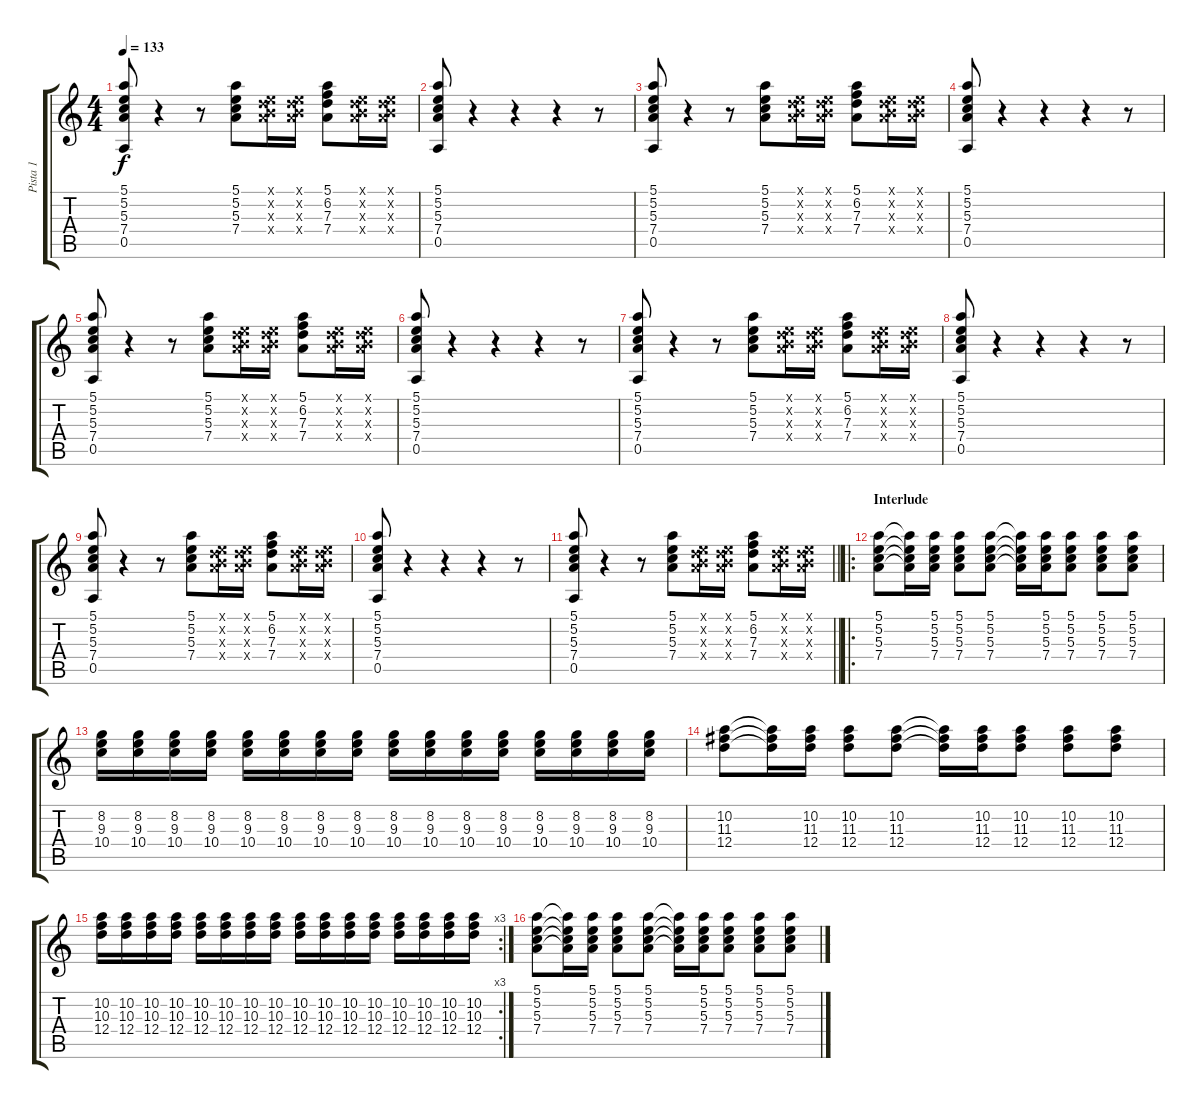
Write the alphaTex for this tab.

\track ("Pista 1" "Pista 1") {instrument overdrivenguitar}
\staff {score tabs}
\tuning (E4 B3 G3 D3 A2 E2) {hide}
\ts (4 4)
\tempo 133
\clef g2
\ks c
(5.1 5.2 5.3 7.4 0.5).8{dy f} r.4 r.8 (5.1 5.2 5.3 7.4).8 (0.1{x} 0.2{x} 7.3{x} 7.4{x}).16 (0.1{x} 0.2{x} 7.3{x} 7.4{x}).16 (5.1 6.2 7.3 7.4).8 (0.1{x} 0.2{x} 7.3{x} 7.4{x}).16 (0.1{x} 0.2{x} 7.3{x} 7.4{x}).16 |
(5.1 5.2 5.3 7.4 0.5).8 r.4 r.4 r.4 r.8 |
(5.1 5.2 5.3 7.4 0.5).8 r.4 r.8 (5.1 5.2 5.3 7.4).8 (0.1{x} 0.2{x} 7.3{x} 7.4{x}).16 (0.1{x} 0.2{x} 7.3{x} 7.4{x}).16 (5.1 6.2 7.3 7.4).8 (0.1{x} 0.2{x} 7.3{x} 7.4{x}).16 (0.1{x} 0.2{x} 7.3{x} 7.4{x}).16 |
(5.1 5.2 5.3 7.4 0.5).8 r.4 r.4 r.4 r.8 |
(5.1 5.2 5.3 7.4 0.5).8 r.4 r.8 (5.1 5.2 5.3 7.4).8 (0.1{x} 0.2{x} 7.3{x} 7.4{x}).16 (0.1{x} 0.2{x} 7.3{x} 7.4{x}).16 (5.1 6.2 7.3 7.4).8 (0.1{x} 0.2{x} 7.3{x} 7.4{x}).16 (0.1{x} 0.2{x} 7.3{x} 7.4{x}).16 |
(5.1 5.2 5.3 7.4 0.5).8 r.4 r.4 r.4 r.8 |
(5.1 5.2 5.3 7.4 0.5).8 r.4 r.8 (5.1 5.2 5.3 7.4).8 (0.1{x} 0.2{x} 7.3{x} 7.4{x}).16 (0.1{x} 0.2{x} 7.3{x} 7.4{x}).16 (5.1 6.2 7.3 7.4).8 (0.1{x} 0.2{x} 7.3{x} 7.4{x}).16 (0.1{x} 0.2{x} 7.3{x} 7.4{x}).16 |
(5.1 5.2 5.3 7.4 0.5).8 r.4 r.4 r.4 r.8 |
(5.1 5.2 5.3 7.4 0.5).8 r.4 r.8 (5.1 5.2 5.3 7.4).8 (0.1{x} 0.2{x} 7.3{x} 7.4{x}).16 (0.1{x} 0.2{x} 7.3{x} 7.4{x}).16 (5.1 6.2 7.3 7.4).8 (0.1{x} 0.2{x} 7.3{x} 7.4{x}).16 (0.1{x} 0.2{x} 7.3{x} 7.4{x}).16 |
(5.1 5.2 5.3 7.4 0.5).8 r.4 r.4 r.4 r.8 |
\barLineRight lightlight
(5.1 5.2 5.3 7.4 0.5).8 r.4 r.8 (5.1 5.2 5.3 7.4).8 (0.1{x} 0.2{x} 7.3{x} 7.4{x}).16 (0.1{x} 0.2{x} 7.3{x} 7.4{x}).16 (5.1 6.2 7.3 7.4).8 (0.1{x} 0.2{x} 7.3{x} 7.4{x}).16 (0.1{x} 0.2{x} 7.3{x} 7.4{x}).16 |
\ro
\section ("" "Interlude ")
(5.1 5.2 5.3 7.4).8 (5.1{t} 5.2{t} 5.3{t} 7.4{t}).16 (5.1 5.2 5.3 7.4).16 (5.1 5.2 5.3 7.4).8 (5.1 5.2 5.3 7.4).8 (5.1{t} 5.2{t} 5.3{t} 7.4{t}).16 (5.1 5.2 5.3 7.4).16 (5.1 5.2 5.3 7.4).8 (5.1 5.2 5.3 7.4).8 (5.1 5.2 5.3 7.4).8 |
(8.2 9.3 10.4).16 (8.2 9.3 10.4).16 (8.2 9.3 10.4).16 (8.2 9.3 10.4).16 (8.2 9.3 10.4).16 (8.2 9.3 10.4).16 (8.2 9.3 10.4).16 (8.2 9.3 10.4).16 (8.2 9.3 10.4).16 (8.2 9.3 10.4).16 (8.2 9.3 10.4).16 (8.2 9.3 10.4).16 (8.2 9.3 10.4).16 (8.2 9.3 10.4).16 (8.2 9.3 10.4).16 (8.2 9.3 10.4).16 |
(10.2 11.3 12.4).8 (10.2{t} 11.3{t} 12.4{t}).16 (10.2 11.3 12.4).16 (10.2 11.3 12.4).8 (10.2 11.3 12.4).8 (10.2{t} 11.3{t} 12.4{t}).16 (10.2 11.3 12.4).16 (10.2 11.3 12.4).8 (10.2 11.3 12.4).8 (10.2 11.3 12.4).8 |
\rc 3
(10.2 10.3 12.4).16 (10.2 10.3 12.4).16 (10.2 10.3 12.4).16 (10.2 10.3 12.4).16 (10.2 10.3 12.4).16 (10.2 10.3 12.4).16 (10.2 10.3 12.4).16 (10.2 10.3 12.4).16 (10.2 10.3 12.4).16 (10.2 10.3 12.4).16 (10.2 10.3 12.4).16 (10.2 10.3 12.4).16 (10.2 10.3 12.4).16 (10.2 10.3 12.4).16 (10.2 10.3 12.4).16 (10.2 10.3 12.4).16 |
(5.1 5.2 5.3 7.4).8 (5.1{t} 5.2{t} 5.3{t} 7.4{t}).16 (5.1 5.2 5.3 7.4).16 (5.1 5.2 5.3 7.4).8 (5.1 5.2 5.3 7.4).8 (5.1{t} 5.2{t} 5.3{t} 7.4{t}).16 (5.1 5.2 5.3 7.4).16 (5.1 5.2 5.3 7.4).8 (5.1 5.2 5.3 7.4).8 (5.1 5.2 5.3 7.4).8
